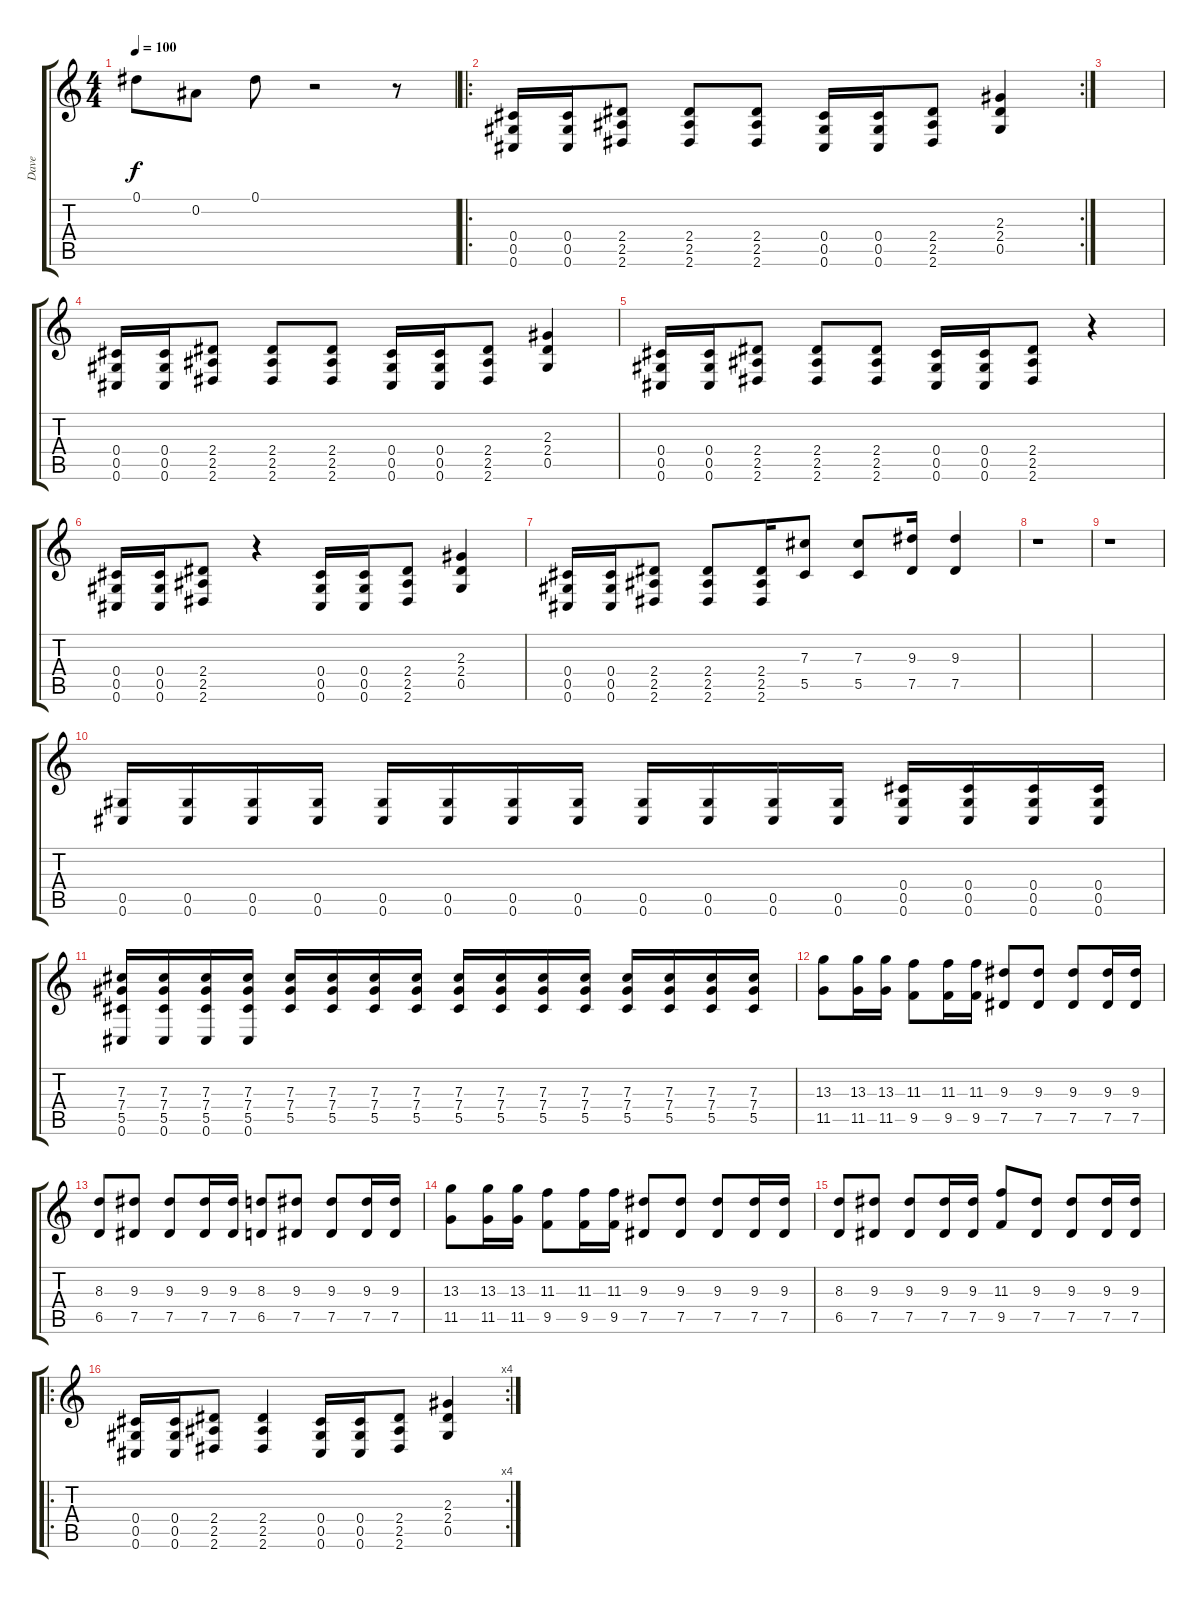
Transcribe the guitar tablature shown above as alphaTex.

\track ("Dave" "Dave") {instrument distortionguitar}
\staff {score tabs}
\tuning (Eb4 Bb3 Gb3 Db3 Ab2 Db2) {hide}
\ts (4 4)
\tempo 100
\clef g2
\ks c
0.1.8{dy f} 0.2.8 0.1.8 r.2 r.8 |
\ro
\rc 2
(0.4 0.5 0.6).16{instrument distortionguitar} (0.4 0.5 0.6).16 (2.4 2.5 2.6).8 (2.4 2.5 2.6).8 (2.4 2.5 2.6).8 (0.4 0.5 0.6).16 (0.4 0.5 0.6).16 (2.4 2.5 2.6).8 (2.3 2.4 0.5).4 |
|
(0.4 0.5 0.6).16 (0.4 0.5 0.6).16 (2.4 2.5 2.6).8 (2.4 2.5 2.6).8 (2.4 2.5 2.6).8 (0.4 0.5 0.6).16 (0.4 0.5 0.6).16 (2.4 2.5 2.6).8 (2.3 2.4 0.5).4 |
(0.4 0.5 0.6).16 (0.4 0.5 0.6).16 (2.4 2.5 2.6).8 (2.4 2.5 2.6).8 (2.4 2.5 2.6).8 (0.4 0.5 0.6).16 (0.4 0.5 0.6).16 (2.4 2.5 2.6).8 r.4 |
(0.4 0.5 0.6).16 (0.4 0.5 0.6).16 (2.4 2.5 2.6).8 r.4 (0.4 0.5 0.6).16 (0.4 0.5 0.6).16 (2.4 2.5 2.6).8 (2.3 2.4 0.5).4 |
(0.4 0.5 0.6).16 (0.4 0.5 0.6).16 (2.4 2.5 2.6).8 (2.4 2.5 2.6).8 (2.4 2.5 2.6).16 (7.3 5.5).8 (7.3 5.5).8 (9.3 7.5).16 (9.3 7.5).4 |
r.1 |
r.1 |
(0.5 0.6).16 (0.5 0.6).16 (0.5 0.6).16 (0.5 0.6).16 (0.5 0.6).16 (0.5 0.6).16 (0.5 0.6).16 (0.5 0.6).16 (0.5 0.6).16 (0.5 0.6).16 (0.5 0.6).16 (0.5 0.6).16 (0.4 0.5 0.6).16 (0.4 0.5 0.6).16 (0.4 0.5 0.6).16 (0.4 0.5 0.6).16 |
(7.3 7.4 5.5 0.6).16 (7.3 7.4 5.5 0.6).16 (7.3 7.4 5.5 0.6).16 (7.3 7.4 5.5 0.6).16 (7.3 7.4 5.5).16 (7.3 7.4 5.5).16 (7.3 7.4 5.5).16 (7.3 7.4 5.5).16 (7.3 7.4 5.5).16 (7.3 7.4 5.5).16 (7.3 7.4 5.5).16 (7.3 7.4 5.5).16 (7.3 7.4 5.5).16 (7.3 7.4 5.5).16 (7.3 7.4 5.5).16 (7.3 7.4 5.5).16 |
(13.3 11.5).8 (13.3 11.5).16 (13.3 11.5).16 (11.3 9.5).8 (11.3 9.5).16 (11.3 9.5).16 (9.3 7.5).8 (9.3 7.5).8 (9.3 7.5).8 (9.3 7.5).16 (9.3 7.5).16 |
(8.3 6.5).8 (9.3 7.5).8 (9.3 7.5).8 (9.3 7.5).16 (9.3 7.5).16 (8.3 6.5).8 (9.3 7.5).8 (9.3 7.5).8 (9.3 7.5).16 (9.3 7.5).16 |
(13.3 11.5).8 (13.3 11.5).16 (13.3 11.5).16 (11.3 9.5).8 (11.3 9.5).16 (11.3 9.5).16 (9.3 7.5).8 (9.3 7.5).8 (9.3 7.5).8 (9.3 7.5).16 (9.3 7.5).16 |
(8.3 6.5).8 (9.3 7.5).8 (9.3 7.5).8 (9.3 7.5).16 (9.3 7.5).16 (11.3 9.5).8 (9.3 7.5).8 (9.3 7.5).8 (9.3 7.5).16 (9.3 7.5).16 |
\ro
\rc 4
(0.4 0.5 0.6).16 (0.4 0.5 0.6).16 (2.4 2.5 2.6).8 (2.4 2.5 2.6).4 (0.4 0.5 0.6).16 (0.4 0.5 0.6).16 (2.4 2.5 2.6).8 (2.3 2.4 0.5).4
